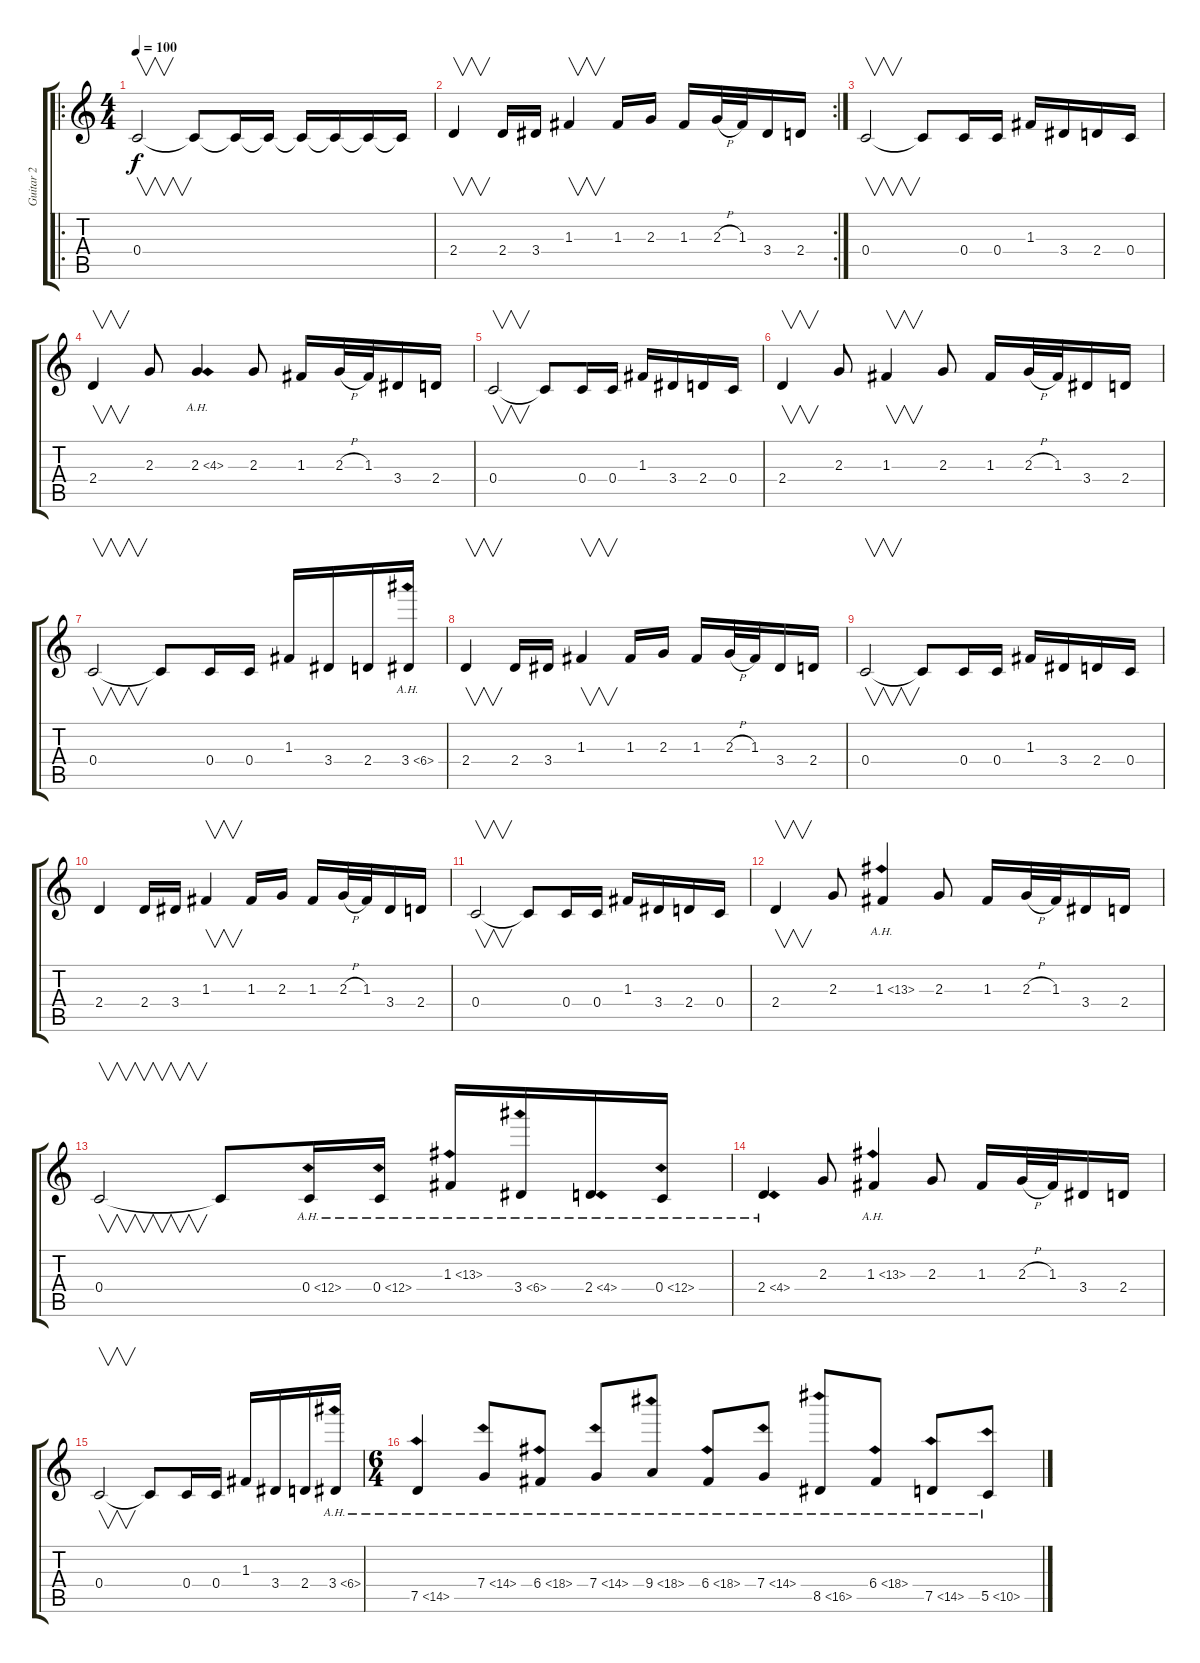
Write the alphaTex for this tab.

\track ("Guitar 2" "Guitar 2") {instrument distortionguitar}
\staff {score tabs}
\tuning (D4 A3 F3 C3 G2 D2) {hide}
\ro
\ts (4 4)
\tempo 100
\clef g2
\ks c
0.4.2{v dy f} 0.4{t}.8 0.4{t}.16 0.4{t}.16 0.4{t}.16 0.4{t}.16 0.4{t}.16 0.4{t}.16 |
\rc 2
2.4.4{v instrument guitarharmonics} 2.4.16{instrument distortionguitar} 3.4.16 1.3.4{v} 1.3.16 2.3.16 1.3.16 2.3{h}.32 1.3.32 3.4.16 2.4.16 |
0.4.2{v} 0.4{t}.8 0.4.16 0.4.16 1.3.16 3.4.16 2.4.16 0.4.16 |
2.4.4{v} 2.3.8 2.3{ah 2}.4{instrument guitarharmonics} 2.3.8{instrument distortionguitar} 1.3.16 2.3{h}.32 1.3.32 3.4.16 2.4.16 |
0.4.2{v} 0.4{t}.8 0.4.16 0.4.16 1.3.16 3.4.16 2.4.16 0.4.16 |
2.4.4{v} 2.3.8 1.3.4{v instrument guitarharmonics} 2.3.8{instrument distortionguitar} 1.3.16 2.3{h}.32 1.3.32 3.4.16 2.4.16 |
0.4.2{v} 0.4{t}.8 0.4.16 0.4.16 1.3.16 3.4.16 2.4.16 3.4{ah 3}.16{instrument guitarharmonics} |
2.4.4{v instrument distortionguitar} 2.4.16 3.4.16 1.3.4{v} 1.3.16 2.3.16 1.3.16 2.3{h}.32 1.3.32 3.4.16 2.4.16 |
0.4.2{v} 0.4{t}.8 0.4.16 0.4.16 1.3.16 3.4.16 2.4.16 0.4.16 |
2.4.4{instrument guitarharmonics} 2.4.16{instrument distortionguitar} 3.4.16 1.3.4{v} 1.3.16 2.3.16 1.3.16 2.3{h}.32 1.3.32 3.4.16 2.4.16 |
0.4.2{v} 0.4{t}.8 0.4.16 0.4.16 1.3.16 3.4.16 2.4.16 0.4.16 |
2.4.4{v} 2.3.8 1.3{ah 12}.4{instrument guitarharmonics} 2.3.8{instrument distortionguitar} 1.3.16 2.3{h}.32 1.3.32 3.4.16 2.4.16 |
0.4.2{v} 0.4{t}.8 0.4{ah 12}.16{instrument guitarharmonics} 0.4{ah 12}.16 1.3{ah 12}.16 3.4{ah 3}.16 2.4{ah 2}.16 0.4{ah 12}.16 |
2.4{ah 2}.4 2.3.8{instrument distortionguitar} 1.3{ah 12}.4{instrument guitarharmonics} 2.3.8{instrument distortionguitar} 1.3.16 2.3{h}.32 1.3.32 3.4.16 2.4.16 |
0.4.2{v} 0.4{t}.8 0.4.16 0.4.16 1.3.16 3.4.16 2.4.16 3.4{ah 3}.16{instrument guitarharmonics} |
\ts (6 4)
7.5{ah 7}.4{instrument stringensemble1} 7.4{ah 7}.8 6.4{ah 12}.8 7.4{ah 7}.8 9.4{ah 9}.8 6.4{ah 12}.8 7.4{ah 7}.8 8.5{ah 8}.8 6.4{ah 12}.8 7.5{ah 7}.8 5.5{ah 5}.8
